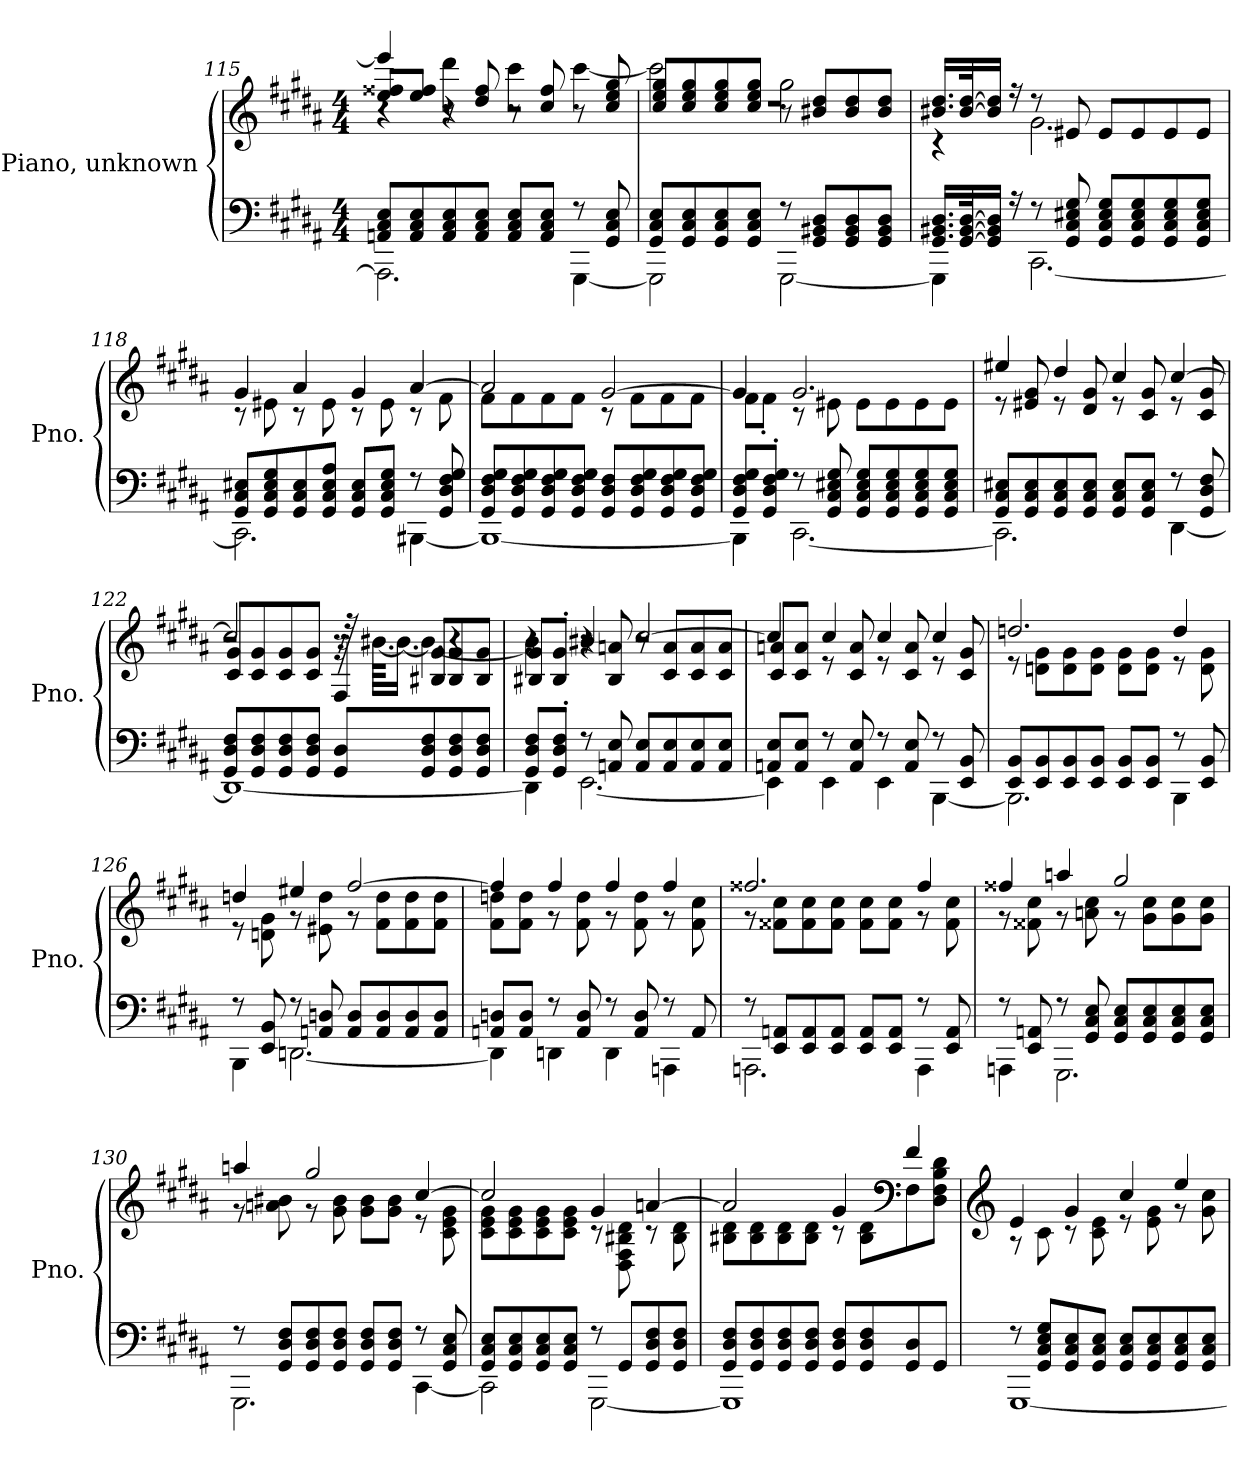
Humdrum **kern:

**kern	**kern
*part1	*part1
*staff2	*staff1
*I"Piano, unknown	*
*I'Pno.	*
*clefF4	*clefG2
*k[f#c#g#d#a#]	*k[f#c#g#d#a#]
*M4/4	*M4/4
=115	=115
*^	*^
*	*	*	*^
8AAn/ 8C#/ 8E/L	2.AAA\]	4eee/]	4r	8ee/ 8ff##X/L
8AA/ 8C#/ 8E/	.	.	.	8ee/ 8ff##/J
8AA/ 8C#/ 8E/	.	4r	4ddd#\	8r
8AA/ 8C#/ 8E/J	.	.	.	8dd#/ 8ff##/
8AA/ 8C#/ 8E/L	.	2r	4ccc#\	8r
8AA/ 8C#/ 8E/J	.	.	.	8cc#/ 8ff##/
8r	[4GGG#\	.	[4ccc#\	8r
8GG#/ 8C#/ 8E/	.	.	.	8cc#/ 8ee/ 8gg#/
=116	=116	=116	=116	=116
8GG#/ 8C#/ 8E/L	2GGG#\]	1r	2ccc#\]	8cc#/ 8ee/ 8gg#/L
8GG#/ 8C#/ 8E/	.	.	.	8cc#/ 8ee/ 8gg#/
8GG#/ 8C#/ 8E/	.	.	.	8cc#/ 8ee/ 8gg#/
8GG#/ 8C#/ 8E/J	.	.	.	8cc#/ 8ee/ 8gg#/J
8r	[2GGG#\	.	2gg#\	8r
8GG#/ 8BB#X/ 8D#/L	.	.	.	8b#X/ 8dd#/L
8GG#/ 8BB#/ 8D#/	.	.	.	8b#/ 8dd#/
8GG#/ 8BB#/ 8D#/J	.	.	.	8b#/ 8dd#/J
*	*	*	*v	*v
!!LO:LB:g=z
=117	=117	=117	=117
16.GG#/ 16.BB#X/ 16.D#/LL	4GGG#\]	16.b#X/ 16.dd#/LL	4r
[32GG#/ [32BB#/ [32D#/K	.	[32b#/ [32dd#/K	.
16GG#/] 16BB#/] 16D#/]JJ	.	16b#/] 16dd#/]JJ	.
16r	.	16r	.
8r	[2.CC#\	8r	2.g#\
8GG#/ 8C#/ 8E#X/ 8G#/	.	8e#X/	.
8GG#/ 8C#/ 8E#/ 8G#/L	.	8e#/L	.
8GG#/ 8C#/ 8E#/ 8G#/	.	8e#/	.
8GG#/ 8C#/ 8E#/ 8G#/	.	8e#/	.
8GG#/ 8C#/ 8E#/ 8G#/J	.	8e#/J	.
=118	=118	=118	=118
8GG#/ 8C#/ 8E#X/L	2.CC#\]	4g#/	8r
8GG#/ 8C#/ 8E#/ 8G#/	.	.	8e#X\
8GG#/ 8C#/ 8E#/	.	4a#/	8r
8GG#/ 8C#/ 8E#/ 8A#/J	.	.	8e#\
8GG#/ 8C#/ 8E#/L	.	4g#/	8r
8GG#/ 8C#/ 8E#/ 8G#/J	.	.	8e#\
8r	[4BBB#X\	[4a#/	8r
8GG#/ 8D#/ 8F#/ 8G#/	.	.	8f#\
=119	=119	=119	=119
8GG#/ 8D#/ 8F#/ 8G#/L	1BBB#_	2a#/]	8f#\L
8GG#/ 8D#/ 8F#/ 8G#/	.	.	8f#\
8GG#/ 8D#/ 8F#/ 8G#/	.	.	8f#\
8GG#/ 8D#/ 8F#/ 8G#/J	.	.	8f#\J
8GG#/ 8D#/ 8F#/L	.	[2g#/	8r
8GG#/ 8D#/ 8F#/ 8G#/	.	.	8f#\L
8GG#/ 8D#/ 8F#/ 8G#/	.	.	8f#\
8GG#/ 8D#/ 8F#/ 8G#/J	.	.	8f#\J
!!LO:LB:g=z	!!
=120	=120	=120	=120
8GG#/ 8D#/ 8F#/ 8G#/L	4BBB#\]	4g#/]	8f#\L
8GG#/' 8D#/' 8F#/' 8G#/'J	.	.	8f#'\J
8r	[2.CC#\	2.g#/	8r
8GG#/ 8C#/ 8E#X/ 8G#/	.	.	8e#X\
8GG#/ 8C#/ 8E#/ 8G#/L	.	.	8e#\L
8GG#/ 8C#/ 8E#/ 8G#/	.	.	8e#\
8GG#/ 8C#/ 8E#/ 8G#/	.	.	8e#\
8GG#/ 8C#/ 8E#/ 8G#/J	.	.	8e#\J
=121	=121	=121	=121
8GG#/ 8C#/ 8E#X/L	2.CC#\]	4ee#X/	8r
8GG#/ 8C#/ 8E#/	.	.	8e#X/ 8g#/
8GG#/ 8C#/ 8E#/	.	4dd#/	8r
8GG#/ 8C#/ 8E#/J	.	.	8d#/ 8g#/
8GG#/ 8C#/ 8E#/L	.	4cc#/	8r
8GG#/ 8C#/ 8E#/J	.	.	8c#/ 8g#/
8r	[4DD#\	[4cc#/	8r
8GG#/ 8D#/ 8F#/	.	.	8c#/ 8g#/
=122	=122	=122	=122
*	*	*	*^
8GG#/ 8D#/ 8F#/L	1DD#_	2cc#/]	2r	8c#/ 8g#/L
8GG#/ 8D#/ 8F#/	.	.	.	8c#/ 8g#/
8GG#/ 8D#/ 8F#/	.	.	.	8c#/ 8g#/
8GG#/ 8D#/ 8F#/J	.	.	.	8c#/ 8g#/J
8GG#/ 8D#/L	.	4F#'/	128r	8r
.	.	.	[64.b#X\KKLL	.
.	.	.	16.b#\JJ_	.
8GG#/ 8D#/ 8F#/	.	.	4.b#\_	8B#X/ 8g#/L
8GG#/ 8D#/ 8F#/	.	4r	.	8B#/ 8g#/
8GG#/ 8D#/ 8F#/J	.	.	.	8B#/ 8g#/J
!!LO:LB:g=z	!!	!!
=123	=123	=123	=123	=123
8GG#/ 8D#/ 8F#/L	4DD#\]	4r	4b#\]	8B#X/ 8g#/L
8GG#/' 8D#/' 8F#/'J	.	.	.	8B#/' 8g#/'J
8r	[2.EE\	4b#X/	4r	8r
8AAn/ 8E/	.	.	.	8B#/ 8an/
8AA/ 8E/L	.	[2cc#/	2r	8r
8AA/ 8E/	.	.	.	8c#/ 8a/L
8AA/ 8E/	.	.	.	8c#/ 8a/
8AA/ 8E/J	.	.	.	8c#/ 8a/J
*	*	*	*v	*v
=124	=124	=124	=124
8AAn/ 8E/L	4EE\]	4cc#/]	8c#/ 8an/L
8AA/ 8E/J	.	.	8c#/ 8a/J
8r	4EE\	4cc#/	8r
8AA/ 8E/	.	.	8c#/ 8a/
8r	4EE\	4cc#/	8r
8AA/ 8E/	.	.	8c#/ 8a/
8r	[4BBB\	4cc#/	8r
8EE/ 8BB/	.	.	8c#/ 8g#/
=125	=125	=125	=125
8EE/ 8BB/L	2.BBB\]	2.ddn/	8r
8EE/ 8BB/	.	.	8dn\ 8g#\L
8EE/ 8BB/	.	.	8d\ 8g#\
8EE/ 8BB/J	.	.	8d\ 8g#\J
8EE/ 8BB/L	.	.	8d\ 8g#\L
8EE/ 8BB/J	.	.	8d\ 8g#\J
8r	4BBB\	4dd/	8r
8EE/ 8BB/	.	.	8d\ 8g#\
!!LO:LB:g=z	!!
=126	=126	=126	=126
8r	4BBB\	4ddn/	8r
8EE/ 8BB/	.	.	8dn\ 8g#\
8r	[2.DDn\	4ee#X/	8r
8AAn/ 8Dn/	.	.	8e#X\ 8dd\
8AA/ 8D/L	.	[2ff#/	8r
8AA/ 8D/	.	.	8f#\ 8dd\L
8AA/ 8D/	.	.	8f#\ 8dd\
8AA/ 8D/J	.	.	8f#\ 8dd\J
=127	=127	=127	=127
8AAn/ 8Dn/L	4DD\]	4ff#/]	8f#\ 8ddn\L
8AA/ 8D/J	.	.	8f#\ 8dd\J
8r	4DDn\	4ff#/	8r
8AA/ 8D/	.	.	8f#\ 8dd\
8r	4DD\	4ff#/	8r
8AA/ 8D/	.	.	8f#\ 8dd\
8r	4AAAn\	4ff#/	8r
8AA/	.	.	8f#\ 8cc#\
=128	=128	=128	=128
8r	2.AAAn\	2.ff##X/	8r
8EE/ 8AAn/L	.	.	8f##X\ 8cc#\L
8EE/ 8AA/	.	.	8f##\ 8cc#\
8EE/ 8AA/J	.	.	8f##\ 8cc#\J
8EE/ 8AA/L	.	.	8f##\ 8cc#\L
8EE/ 8AA/J	.	.	8f##\ 8cc#\J
8r	4AAA\	4ff##/	8r
8EE/ 8AA/	.	.	8f##\ 8cc#\
!!LO:LB:g=z	!!
=129	=129	=129	=129
8r	4AAAn\	4ff##X/	8r
8EE/ 8AAn/	.	.	8f##X\ 8cc#\
8r	2.GGG#\	4aan/	8r
8GG#/ 8C#/ 8E/	.	.	8an\ 8cc#\
8GG#/ 8C#/ 8E/L	.	2gg#/	8r
8GG#/ 8C#/ 8E/	.	.	8g#\ 8cc#\L
8GG#/ 8C#/ 8E/	.	.	8g#\ 8cc#\
8GG#/ 8C#/ 8E/J	.	.	8g#\ 8cc#\J
=130	=130	=130	=130
8r	2.GGG#\	4aan/	8r
8GG#/ 8D#/ 8F#/L	.	.	8an\ 8b#X\
8GG#/ 8D#/ 8F#/	.	2gg#/	8r
8GG#/ 8D#/ 8F#/J	.	.	8g#\ 8b#\
8GG#/ 8D#/ 8F#/L	.	.	8g#\ 8b#\L
8GG#/ 8D#/ 8F#/J	.	.	8g#\ 8b#\J
8r	[4CC#\	[4cc#/	8r
8GG#/ 8C#/ 8E/	.	.	8c#\ 8e\ 8g#\
=131	=131	=131	=131
8GG#/ 8C#/ 8E/L	2CC#\]	2cc#/]	8c#\ 8e\ 8g#\L
8GG#/ 8C#/ 8E/	.	.	8c#\ 8e\ 8g#\
8GG#/ 8C#/ 8E/	.	.	8c#\ 8e\ 8g#\
8GG#/ 8C#/ 8E/J	.	.	8c#\ 8e\ 8g#\J
8r	[2GGG#\	4g#/	8r
8GG#/L	.	.	8D#\ 8F#\ 8B#X\ 8d#\
8GG#/ 8D#/ 8F#/	.	[4an/	8r
8GG#/ 8D#/ 8F#/J	.	.	8B#\ 8d#\
!!LO:PB:g=z	!!
=132	=132	=132	=132
8GG#/ 8D#/ 8F#/L	1GGG#]	2a/]	8B#X\ 8d#\L
8GG#/ 8D#/ 8F#/	.	.	8B#\ 8d#\
8GG#/ 8D#/ 8F#/	.	.	8B#\ 8d#\
8GG#/ 8D#/ 8F#/J	.	.	8B#\ 8d#\J
8GG#/ 8D#/ 8F#/L	.	4g#/	8r
8GG#/ 8D#/ 8F#/	.	.	8B#\ 8d#\L
*	*	*clefF4	*
8GG#/ 8D#/	.	4f#/	8F#\
8GG#/J	.	.	8D#\ 8F#\ 8B#\ 8d#\J
=133	=133	=133	=133
*	*	*clefG2	*
8r	[1GGG#	4e/	8r
8GG#/ 8C#/ 8E/ 8G#/L	.	.	8c#\
8GG#/ 8C#/ 8E/	.	4g#/	8r
8GG#/ 8C#/ 8E/J	.	.	8c#\ 8e\
8GG#/ 8C#/ 8E/L	.	4cc#/	8r
8GG#/ 8C#/ 8E/	.	.	8e\ 8g#\
8GG#/ 8C#/ 8E/	.	4ee/	8r
8GG#/ 8C#/ 8E/J	.	.	8g#\ 8cc#\
*v	*v	*	*
*	*v	*v
=	=
*-	*-
